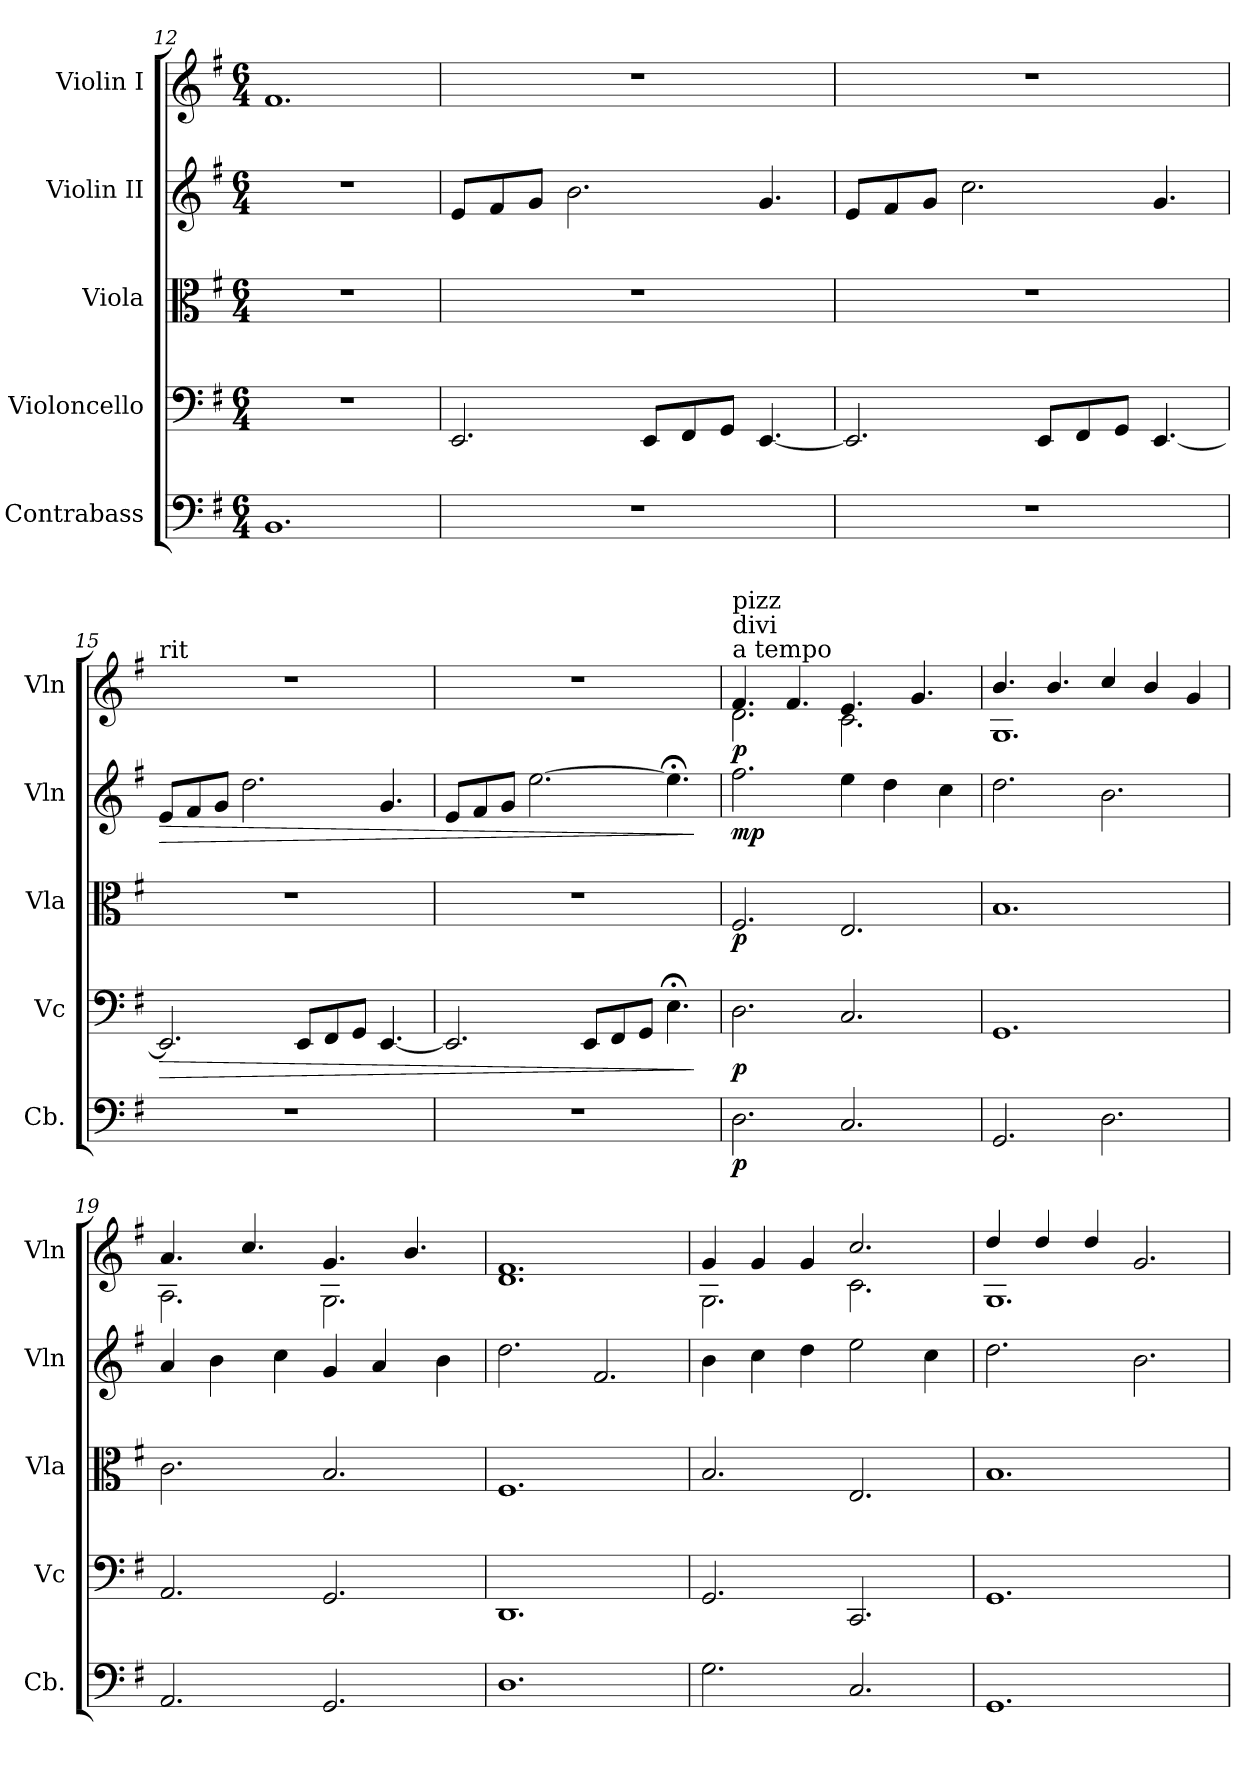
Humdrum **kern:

**kern	**dynam	**kern	**dynam	**kern	**dynam	**kern	**dynam	**kern	**dynam
*part5	*part5	*part4	*part4	*part3	*part3	*part2	*part2	*part1	*part1
*staff5	*staff5	*staff4	*staff4	*staff3	*staff3	*staff2	*staff2	*staff1	*staff1
*I"Contrabass	*	*I"Violoncello	*	*I"Viola	*	*I"Violin II	*	*I"Violin I	*
*I'Cb.	*	*I'Vc	*	*I'Vla	*	*I'Vln	*	*I'Vln	*
*clefF4	*	*clefF4	*	*clefC3	*	*clefG2	*	*clefG2	*
*ITrd7c12	*	*	*	*	*	*	*	*	*
*k[f#]	*	*k[f#]	*	*k[f#]	*	*k[f#]	*	*k[f#]	*
*M6/4	*	*M6/4	*	*M6/4	*	*M6/4	*	*M6/4	*
=12	=12	=12	=12	=12	=12	=12	=12	=12	=12
1.BBB	.	1.r	.	1.r	.	1.r	.	1.f#	.
!!LO:LB:g=z
=13	=13	=13	=13	=13	=13	=13	=13	=13	=13
1.r	.	2.EE/	.	1.r	.	8e/L	.	1.r	.
.	.	.	.	.	.	8f#/	.	.	.
.	.	.	.	.	.	8g/J	.	.	.
.	.	.	.	.	.	2.b\	.	.	.
.	.	8EE/L	.	.	.	.	.	.	.
.	.	8FF#/	.	.	.	.	.	.	.
.	.	8GG/J	.	.	.	.	.	.	.
.	.	[4.EE/	.	.	.	4.g/	.	.	.
=14	=14	=14	=14	=14	=14	=14	=14	=14	=14
1.r	.	2.EE/]	.	1.r	.	8e/L	.	1.r	.
.	.	.	.	.	.	8f#/	.	.	.
.	.	.	.	.	.	8g/J	.	.	.
.	.	.	.	.	.	2.cc\	.	.	.
.	.	8EE/L	.	.	.	.	.	.	.
.	.	8FF#/	.	.	.	.	.	.	.
.	.	8GG/J	.	.	.	.	.	.	.
.	.	[4.EE/	.	.	.	4.g/	.	.	.
=15	=15	=15	=15	=15	=15	=15	=15	=15	=15
!	!	!	!	!	!	!	!	!LO:TX:a:t=rit	!
!	!	!	!LO:HP:b	!	!	!	!LO:HP:b	!	!
1.r	.	2.EE/]	>	1.r	.	8e/L	>	1.r	.
.	.	.	.	.	.	8f#/	.	.	.
.	.	.	.	.	.	8g/J	.	.	.
.	.	.	.	.	.	2.dd\	.	.	.
.	.	8EE/L	.	.	.	.	.	.	.
.	.	8FF#/	.	.	.	.	.	.	.
.	.	8GG/J	.	.	.	.	.	.	.
.	.	[4.EE/	.	.	.	4.g/	.	.	.
=16	=16	=16	=16	=16	=16	=16	=16	=16	=16
1.r	.	2.EE/]	.	1.r	.	8e/L	.	1.r	.
.	.	.	.	.	.	8f#/	.	.	.
.	.	.	.	.	.	8g/J	.	.	.
.	.	.	.	.	.	[2.ee\	.	.	.
.	.	8EE/L	.	.	.	.	.	.	.
.	.	8FF#/	.	.	.	.	.	.	.
.	.	8GG/J	.	.	.	.	.	.	.
.	.	4.E;<\	.	.	.	4.ee;<\]	.	.	.
.	.	.	]	.	.	.	]	.	.
=17	=17	=17	=17	=17	=17	=17	=17	=17	=17
*	*	*	*	*	*	*	*	*^	*
!	!	!	!	!	!	!	!	!LO:TX:a:t=a tempo	!	!
!	!	!	!	!	!	!	!	!LO:TX:a:t=divi	!	!
!	!	!	!	!	!	!	!	!LO:TX:a:t=pizz	!	!
!	!LO:DY:b	!	!LO:DY:b	!	!LO:DY:b	!	!LO:DY:b	!	!	!LO:DY:b
2.DD\	p	2.D\	p	2.F#/	p	2.ff#\	mp	4.f#/	2.d\	p
.	.	.	.	.	.	.	.	4.f#/	.	.
2.CC/	.	2.C/	.	2.E/	.	4ee\	.	4.e/	2.c\	.
.	.	.	.	.	.	4dd\	.	.	.	.
.	.	.	.	.	.	.	.	4.g/	.	.
.	.	.	.	.	.	4cc\	.	.	.	.
!!LO:PB:g=z	!!
=18	=18	=18	=18	=18	=18	=18	=18	=18	=18	=18
2.GGG/	.	1.GG	.	1.B	.	2.dd\	.	4.b/	1.G	.
.	.	.	.	.	.	.	.	4.b/	.	.
2.DD\	.	.	.	.	.	2.b\	.	4cc/	.	.
.	.	.	.	.	.	.	.	4b/	.	.
.	.	.	.	.	.	.	.	4g/	.	.
=19	=19	=19	=19	=19	=19	=19	=19	=19	=19	=19
2.AAA/	.	2.AA/	.	2.c\	.	4a/	.	4.a/	2.A\	.
.	.	.	.	.	.	4b\	.	.	.	.
.	.	.	.	.	.	.	.	4.cc/	.	.
.	.	.	.	.	.	4cc\	.	.	.	.
2.GGG/	.	2.GG/	.	2.B/	.	4g/	.	4.g/	2.G\	.
.	.	.	.	.	.	4a/	.	.	.	.
.	.	.	.	.	.	.	.	4.b/	.	.
.	.	.	.	.	.	4b\	.	.	.	.
=20	=20	=20	=20	=20	=20	=20	=20	=20	=20	=20
1.DD	.	1.DD	.	1.F#	.	2.dd\	.	1.d	1.f#	.
.	.	.	.	.	.	2.f#/	.	.	.	.
=21	=21	=21	=21	=21	=21	=21	=21	=21	=21	=21
2.GG\	.	2.GG/	.	2.B/	.	4b\	.	4g/	2.G\	.
.	.	.	.	.	.	4cc\	.	4g/	.	.
.	.	.	.	.	.	4dd\	.	4g/	.	.
2.CC/	.	2.CC/	.	2.E/	.	2ee\	.	2.cc/	2.c\	.
.	.	.	.	.	.	4cc\	.	.	.	.
=22	=22	=22	=22	=22	=22	=22	=22	=22	=22	=22
1.GGG	.	1.GG	.	1.B	.	2.dd\	.	4dd/	1.G	.
.	.	.	.	.	.	.	.	4dd/	.	.
.	.	.	.	.	.	.	.	4dd/	.	.
.	.	.	.	.	.	2.b\	.	2.g/	.	.
*	*	*	*	*	*	*	*	*v	*v	*
=	=	=	=	=	=	=	=	=	=
*-	*-	*-	*-	*-	*-	*-	*-	*-	*-
